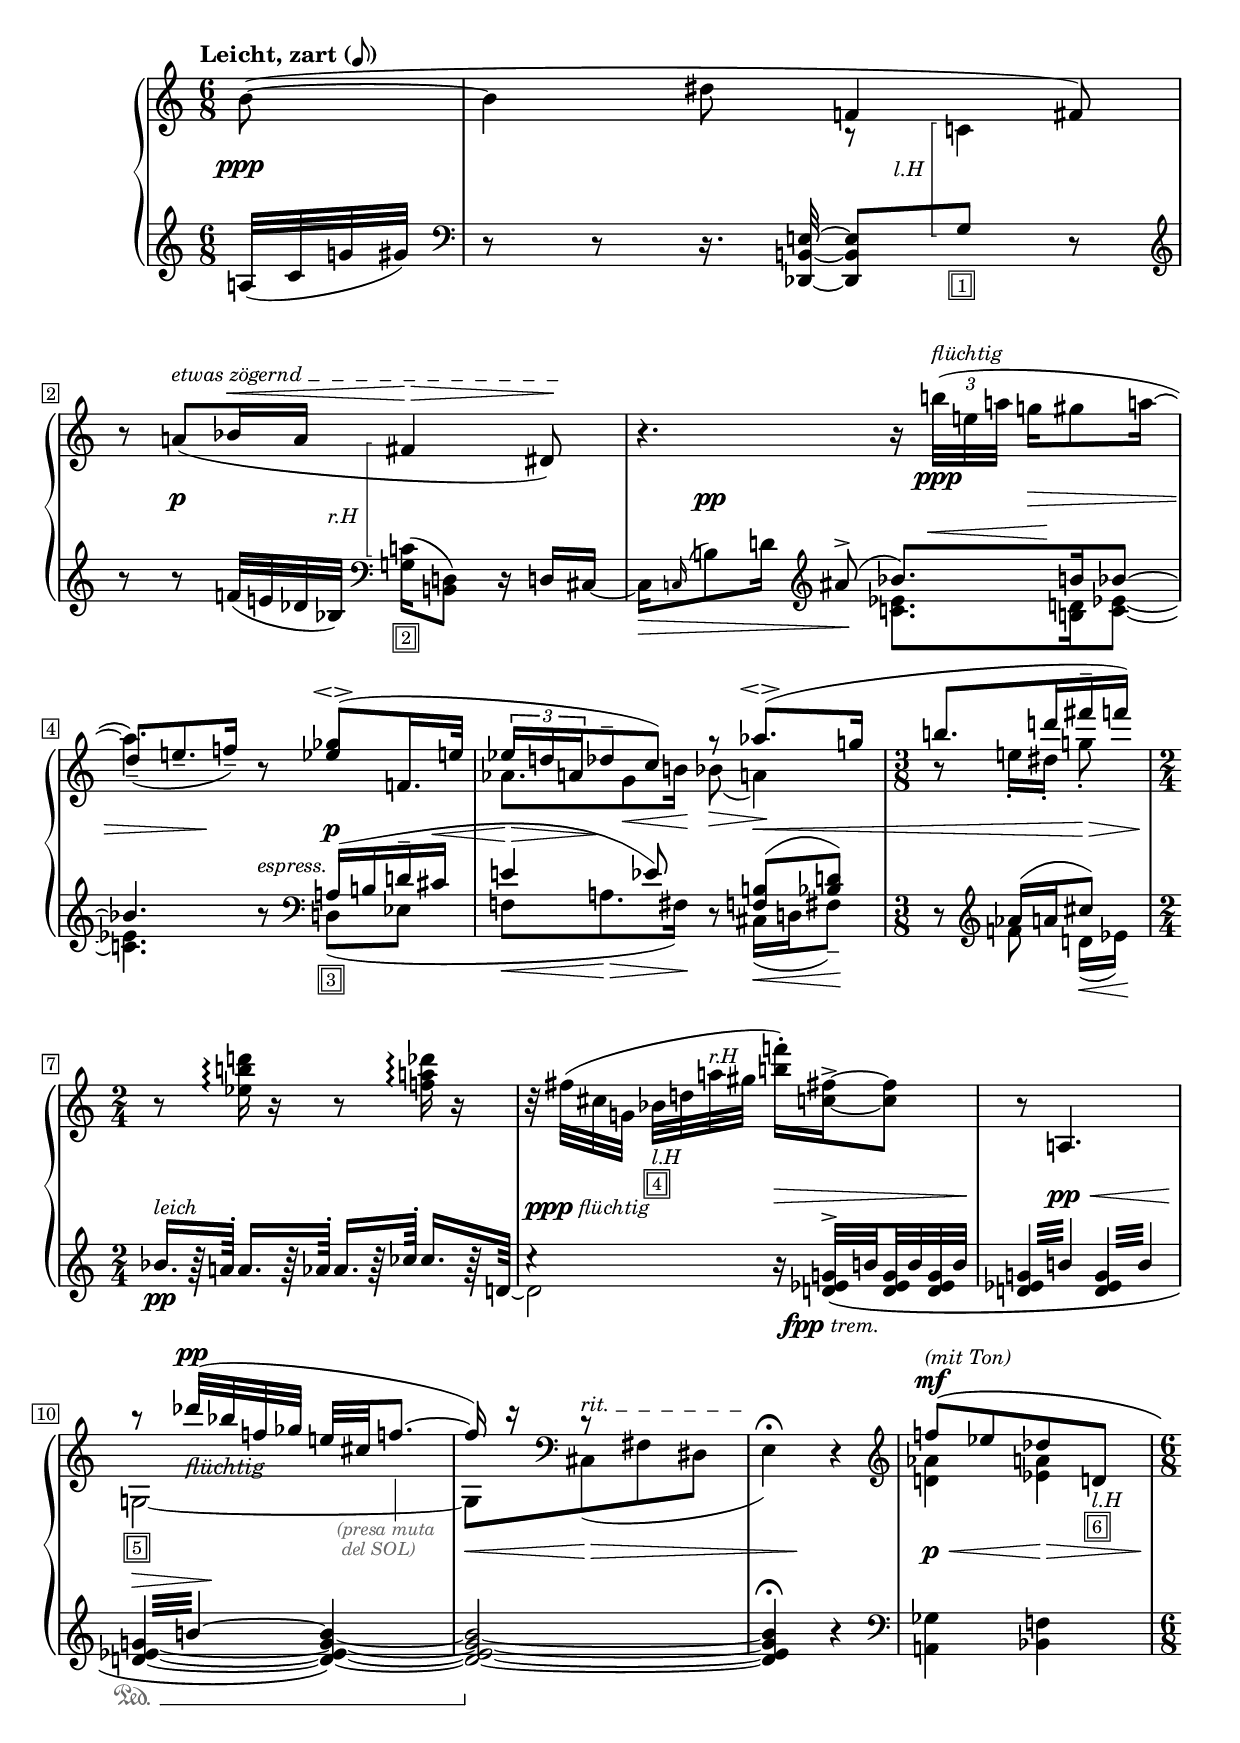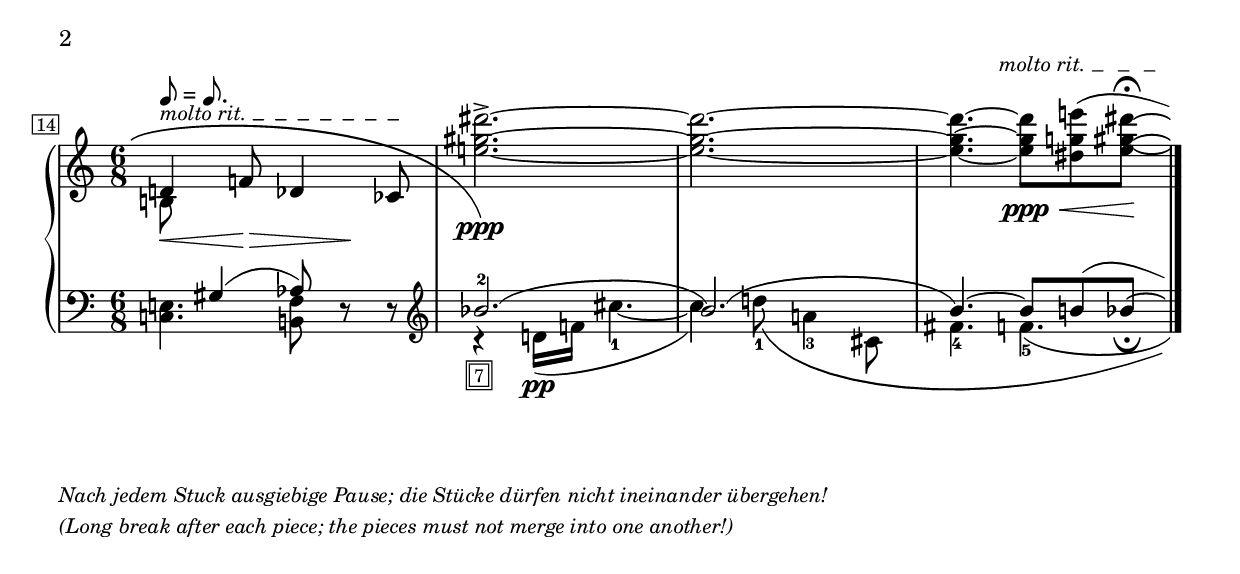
Global = {
  \key c \major
  \time 6/8
  \include "../global.ly"
}

% extend laissez-vibrer tie
extendLV = #(define-music-function (parser location further) (number?) #{
  \once \override LaissezVibrerTie.X-extent = #'(0 . 0)
  \once \override LaissezVibrerTie.details.note-head-gap = #(/ further -2)
  \once \override LaissezVibrerTie.extra-offset = #(cons (/ further 2) 0)
#})

upline =
\tweak stencil
  #(lambda (grob)
    (grob-interpret-markup grob #{ \markup \draw-line #'(0 . 4) #}))
  \stopped

csBracket = \override PianoStaff.Arpeggio.stencil = #ly:arpeggio::brew-chord-bracket
lH = \markup { \small "l.H" }
rH = \markup { \small "r.H" }

Sopran = \context Voice = "one" \relative c'' {
  \voiceOne
  \override MultiMeasureRest.staff-position = #0
  \override Rest.staff-position = #0
  \override DynamicText.Y-offset = #-2.4
  \override Hairpin.Y-offset = #-2
  \stemNeutral\slurNeutral
  \tempo \markup {
    \bold\concat { "Leicht, zart (" { \tiny\note {8} #1 } ")" }
  }
  \partial 8 b8~(
  %1
  | b4 dis8 f,!4 fis8)
    \break
  | r a![(^\markup {
      \small "etwas zögernd"
      %\override #'((on . 0.3) (off . 0.5))
      \draw-dashed-line #'(24 . 0)
    } bes16^\< a]
    \once\override Staff.TextScript.extra-offset = #'(-7 . -2)
    \csBracket fis4_\rH
    \arpeggio\!\> dis8\!)
    \revert PianoStaff.Arpeggio.stencil
  | r4. r16 \tuplet 3/2 { b''!32[(\ppp^\markup {
       \small "flüchtig"
    } e,! a!] } g!16[ gis8 a!16~]
  | a4.) r8 \stemUp\slurUp <ees ges>8\espressivo[( f,!16. e'!32]
  %5
  | \tuplet 3/2 { ees16 d! a! } des8^- c) g'\rest aes8.\espressivo[( g16]
  | \time 3/8 b!8.[ d!16 fis^- f!])
  | \time 2/4 \stemDown r8 <ees, b'! d!>16\arpeggio r16 r8 <f! a! des>16\arpeggio r16
  | r32 fis[( cis g!]
    bes_\lH[_\markup \annotation 4 d!
    \once\override Staff.TextScript.extra-offset = #'(0 . -3.6)
    a'!^\rH gis]
    <b! f'!>16^.)[ <c,!_~ fis~>^> q8]
  | r8 \stemUp a,!4.
  %10
  | b''8\rest
    \once\override Staff.TextScript.extra-offset = #'(0 . 6)
    des32^\pp_\markup { "flüchtig" }
    [( bes f! ges] e![ cis f!8.~]_\upline_\markup \italic\tiny {
      \hspace #-5 \with-color #(x11-color "dimgray")
      \column {
        \line { "(presa muta" }
        \raise #1 \line { " del SOL)" }
      }
    }
  | f16) c'16\rest c,,8\rest^\markup {
      \small "rit."
      \draw-dashed-line #'(12 . 0)
    } s4
  | s2
  | \shape #'(
      (( 0 . 0) (0 . 0) (0 . 0) (0 . 0))
      (( 0.5 . 1) (0 . 1) (0 . -2) (0 . -11))
    ) PhrasingSlur

    f'!8[\(^\mf^\markup {
      \small "(mit Ton)"
    } ees des d,!_\lH_\markup \annotation {6}]
    \break
  | \time 6/8 d!4^\markup {
      \small "molto rit."
      \draw-dashed-line #'(14 . 0)
    }^\markup { \tiny\note {8} #1 "=" \tiny\note {8.} #1  } f!8 des4 ces8
  %15
  | \stemDown\tieNeutral
    <e'! gis dis'>2.~^>\ppp\)
  | <e gis dis'>2.~
  | <e gis dis'>4.~
    \once\override Staff.TextScript.extra-offset = #'(-2 . 0)
    q8[^\markup {
      \small "molto rit."
      \draw-dashed-line #'(6 . 0)
    }
    \shape #'((0 . 0) (0 . 0) (0 . 1) (4 . 0.2)) Slur
    <dis g! e'!>(
    \extendLV #2
    \override LaissezVibrerTieColumn.tie-configuration
       = #`((9 . ,UP)
            (5 . ,UP)
            (3 . ,DOWN))
    <e gis dis'>]\laissezVibrer\fermata)
  \fine
}

Alto = \context Voice = "two" \relative c' {
  \voiceTwo
  \override MultiMeasureRest.staff-position = #0
  \override Rest.staff-position = #0
  \partial 8 s8
  %1
  | s4. b8\rest
    \once\override Staff.TextScript.extra-offset = #'(-6 . 0)
    \csBracket c!4\arpeggio-\lH
  | s2.*2
  | \stemUp d'8_-[( e!8._- f!16_-)] s4.
  %5
  | \stemDown aes,8.[ g8\< b!16\!] bes8(\> a!4)\!
  | r8 e'!16_.[ dis_.] g!8_.
  | s2*3
  %10
  | g,,!2~_\markup \annotation {5}
  | g8[ \clef bass cis,( fis dis]
  | e4)^\fermata r
    \clef treble
  | <d'! aes'>4 <ees a!>
  | b!8\< s s\!\> s s\! s

}

Tenor = \context Voice = "three" \relative c' {
  \voiceThree
  \override MultiMeasureRest.staff-position = #0
  \override Rest.staff-position = #0
  \set baseMoment = #(ly:make-moment 1/8)
  \partial 8 s8
  %1
  | s2.
  | s4.
    \stemDown
    \once\omit Beam
    \csBracket c!16\arpeggio[( d,!8]) s8.
  | s4
    \clef bass \stemUp\tieUp\slurUp ais''8^>^(
    \once\override Hairpin.shorten-pair = #'(3.5 . 3.5)
    bes8.[)^\< b!16\! bes8~]
  | \override Hairpin.to-barline = ##f
    \override Slur.height-limit = 20
    \override DynamicLineSpanner.outside-staff-priority = ##f
    bes4. s8
    \clef bass
    \shape #'((0 . 0) (0 . -5) (0 . -1) (0 . 0)) Slur
    a,!16[( b! d!^- cis^\<]
  %5
  | \once\override Hairpin.shorten-pair = #'(0 . 6)
    e!4\!^\> ees8)\! s <f,! b!>[( <bes d!>])
  | s8 aes'16[( a! cis8])
    \override Hairpin.to-barline = ##t
  | s2
  | \set subdivideBeams = ##t
    c4\rest r16
    \once\override Staff.TextScript.extra-offset = #'(-4 . 0.5)
    <d,! ees g!>32^>[_\(_\markup {
      \dynamic fpp \small "trem."
    } b'! <d, ees g> b' <d, ees g> b']
  | \repeat tremolo 4 { <d,! ees g!>32 b'! }
    \repeat tremolo 4 { <d, ees g>32 b' }
  %10
  | \set tieWaitForNote = ##t
    \once\override Hairpin.shorten-pair = #'(0 . 13)
    \set Staff.pedalSustainStyle = #'mixed
    \override Staff.SustainPedal.color = #(x11-color "dimgray")
    \repeat tremolo 4 {
      <d,! ees g!>32^\>_~\sustainOn b'!~
    }
    <d, ees g b>4_~\)\!
  | <d ees g b>2_~\sustainOff
  | <d ees g b>4\fermata r
  | s2
  | s8 gis,4( aes8) s4
  %15
  | \shape #'((0 . 0) (0 . 1.5) (0 . 2.5) (0 . 0)) Tie
    bes'2.-2~_\markup \annotation 7
  | \shape #'((0 . 0) (0 . 2.5) (0 . 2.5) (0 . 0)) Tie
    2.~
  | 4.~ 8[
    \shape #'((0 . 0) (0 . 0) (0 . 0.3) (3 . -0.5)) Slur
    b!(
    \extendLV #1.5
    \once\override LaissezVibrerTieColumn.tie-configuration = #`((2 . ,UP))
    bes\laissezVibrer]_\fermata
    <>)
}

Bass = \context Voice = "four" \relative c' {
  \voiceFour
  \override MultiMeasureRest.staff-position = #0
  \override Rest.staff-position = #0
  \stemNeutral\slurNeutral\tieNeutral
  \clef treble
  \partial 8 a!32[( c g'! gis)]
  %1
  | \clef bass r8 r r16. <des,, b'! e!>32~ q8[ \csBracket g'\arpeggio]_\markup \annotation 1 r
  | \clef treble r r f'32[( e! des bes])
    \clef bass
    g!16[_\markup \annotation 2 b,!8] r16 d![ cis~]
  | cis16[_\> \appoggiatura c!16 b'!8 d!16]
    \clef treble \stemDown\slurDown s8\! <c! ees>8.[ <b! d!>16 <c_~ ees_~>8]
  | <c! ees>4.
    \once\override Staff.TextScript.extra-offset = #'(0 . 0.2)
    r8^\markup { \small "espress." }
    \clef bass d,!8[(_\markup \annotation 3 ees]
  %5
  | f!8[_\< a!8.\!\> fis16\!]) r8 cis16[(_\< d fis8_-])\!
  | \time 3/8 r8 \clef treble f'! d!16[(\< ees])\!
  | \time 2/4 \stemUp bes'16.[_\pp r64 a!^.] a16.[ r64 aes^.] aes16.[ r64 ces^.] ces16.[ r64 d,!~]
  | \stemDown d2
  | s1*2/4*4
  %13
  | \clef bass <a,! ges'>4 <bes f'!>
  | \time 6/8 <c! e!>4. <b! f'>8 r r
  | \clef treble c'4\rest d!16[(\pp f!] cis'4.-1_~
  | cis4)
    \shape #'((-0.5 . -1.5) (0 . 0) (0 . -1) (14 . -1.5)) PhrasingSlur
    d!8-1\( a!4-3	 cis,8
  | fis4.-4
    \shape #'((0 . 0) (0 . -0.5) (0 . -0.8) (0 . 0)) Slur
    f!4.(-5 <>)\)
  \fine
}

centerDynamics = {
  \partial 8
    \once\override Staff.TextScript.extra-offset = #'(-2 . 0)
    s8-\markup { \dynamic ppp }
  %1
  | s2.
  | s8 s4\p s4.
  | s16 s8\pp s8. s8 s\> s
  | s4 s8\! s8 s\p s
  %5
  | s2 s4\<
  | s8 s s16\!\> s
  | s4\!-\markup { \small "leich" } s
  | s4-\markup { \dynamic ppp \small "flüchtig" }
    s4\>
  | s8\! s\pp\< s4
  %10
  | s4\! s
  | s8\< s4\!\> s8
  | s8 s\! s4
  | s8\p\< s s\!\> s
  | s8\! s s2
  %15
  | s2.*2
  | s4 s8 s\ppp\< s s\!
}

\score {
  \new PianoStaff \with { connectArpeggios = ##t }
  <<
    \accidentalStyle Score.piano
    \context Staff = "upper" <<
      \set Staff.midiInstrument = #"acoustic grand"
      \Global
      \clef treble
      \Sopran
      \Alto
    >>
    \context Dynamics <<
      \Global \centerDynamics
    >>
    \context Staff = "lower" <<
      \set Staff.midiInstrument = #"acoustic grand"
      \Global
      \clef bass
      \Tenor
      \Bass
    >>
  >>
  \header {
    composer = "Arnold Schönberg"
    %opus = "Op. 19"
    title = \markup {
      \fill-line {
        \center-column {
          \null\null
          \line { \abs-fontsize #18 "Sechs kleine Klavierstücke, Op. 19" }
          \line {
            \abs-fontsize #14 \italic "Six little piano pieces"
            \abs-fontsize #14 \normal-text\bold "(1911)"
          }
          \null
          \line { \abs-fontsize #20 "I." }
          \null
        }
      }
    }
    % \markup { \abs-fontsize #30 "1." }
    subtitle = #f
  }
  \layout {
    \context {
      \PianoStaff
      % More space between staves in the same PianoStaff
      \override StaffGrouper.staff-staff-spacing.minimum-distance = 14
      \override TextScript.font-shape = #'italic
    }
  }
  \midi {
    \tempo 4 = 100
  }
}

\markup \small\italic {
  \column {
    \fill-line {
       "Nach jedem Stuck ausgiebige Pause; die Stücke dürfen nicht ineinander übergehen!" ""
    }
    \fill-line {
      "(Long break after each piece; the pieces must not merge into one another!)" ""
    }
  }
}
